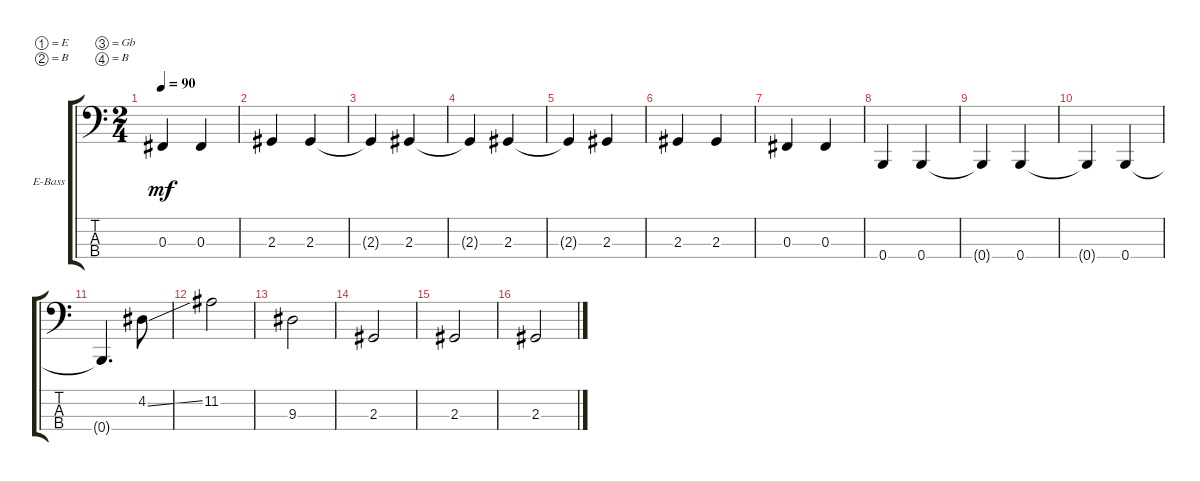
\bracketExtendMode groupsimilarinstruments
\firstSystemTrackNameOrientation horizontal
\otherSystemsTrackNameOrientation horizontal
\track ("Track 2" "E-Bass") {instrument electricbassfinger}
\staff {score tabs}
\tuning (E2 B1 Gb1 B0)
\ts (2 4)
\tempo 90
\clef f4
\ks c
0.3.4{dy mf} 0.3.4 |
2.3.4 2.3.4 |
2.3{t}.4 2.3.4 |
2.3{t}.4 2.3.4 |
2.3{t}.4 2.3.4 |
2.3.4 2.3.4 |
0.3.4 0.3.4 |
0.4.4 0.4.4 |
0.4{t}.4 0.4.4 |
0.4{t}.4 0.4.4 |
0.4{t}.4{d} 4.2{ss}.8 |
11.2.2 |
9.3.2 |
2.3.2 |
2.3.2 |
2.3.2
